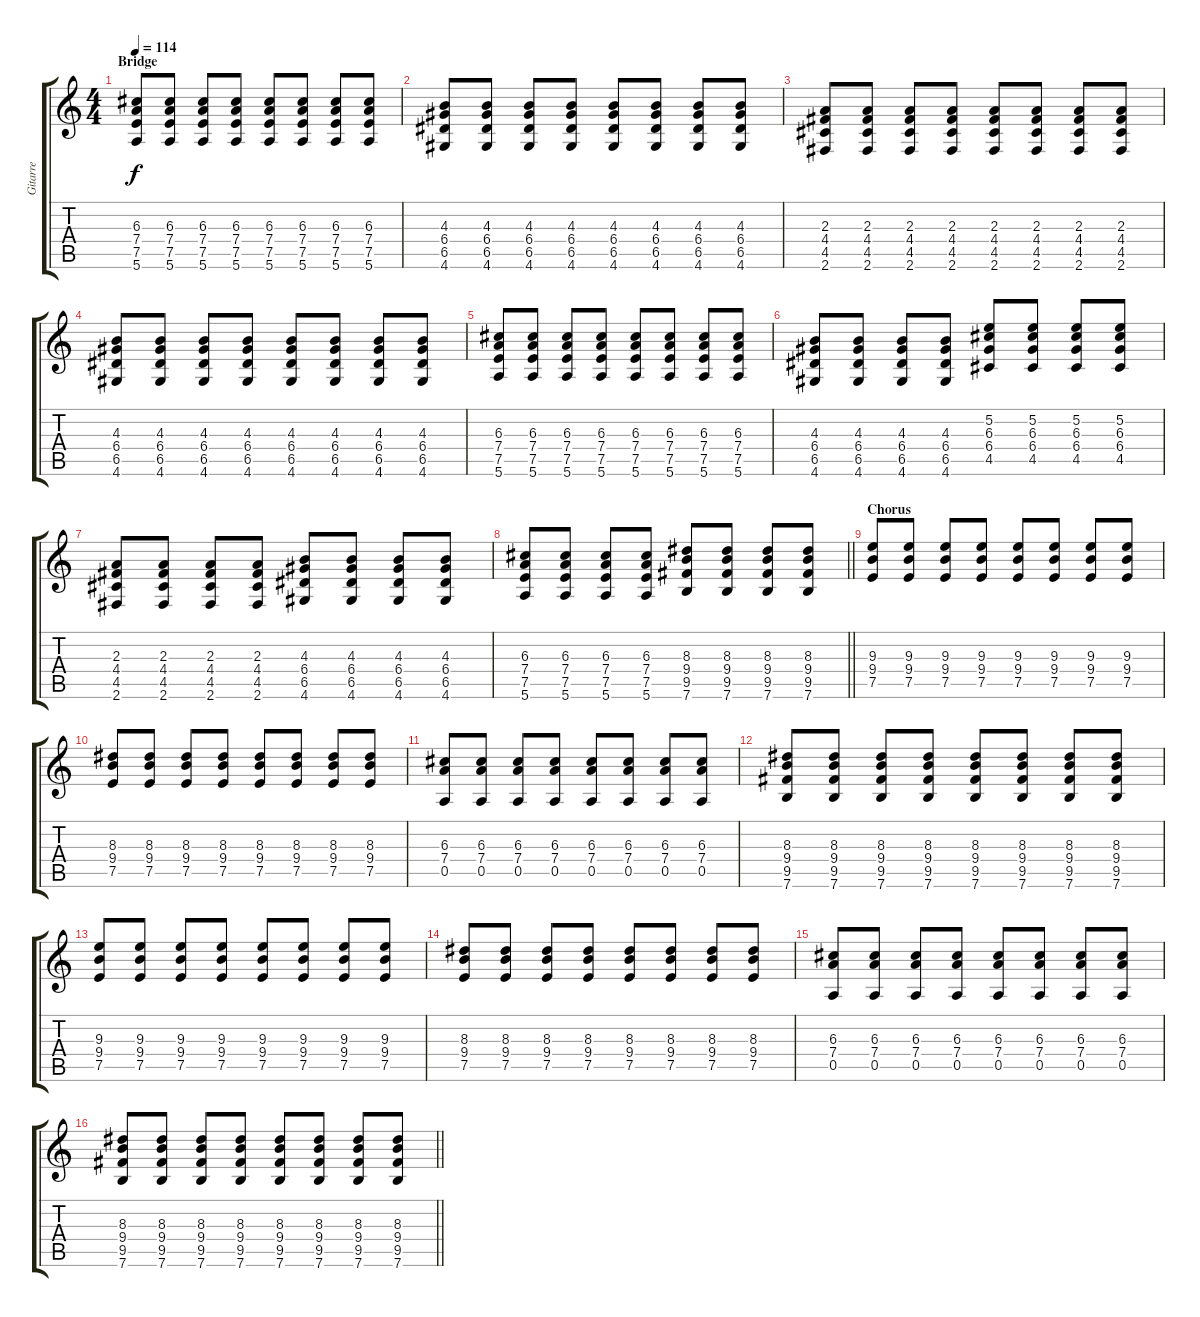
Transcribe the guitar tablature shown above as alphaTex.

\track ("Gitarre" "Gitarre") {instrument electricguitarjazz}
\staff {score tabs}
\tuning (E4 B3 G3 D3 A2 E2) {hide}
\ts (4 4)
\section ("" "Bridge")
\tempo 114
\clef g2
\ks c
(6.3 7.4 7.5 5.6).8{dy f} (6.3 7.4 7.5 5.6).8 (6.3 7.4 7.5 5.6).8 (6.3 7.4 7.5 5.6).8 (6.3 7.4 7.5 5.6).8 (6.3 7.4 7.5 5.6).8 (6.3 7.4 7.5 5.6).8 (6.3 7.4 7.5 5.6).8 |
(4.3 6.4 6.5 4.6).8 (4.3 6.4 6.5 4.6).8 (4.3 6.4 6.5 4.6).8 (4.3 6.4 6.5 4.6).8 (4.3 6.4 6.5 4.6).8 (4.3 6.4 6.5 4.6).8 (4.3 6.4 6.5 4.6).8 (4.3 6.4 6.5 4.6).8 |
(2.3 4.4 4.5 2.6).8 (2.3 4.4 4.5 2.6).8 (2.3 4.4 4.5 2.6).8 (2.3 4.4 4.5 2.6).8 (2.3 4.4 4.5 2.6).8 (2.3 4.4 4.5 2.6).8 (2.3 4.4 4.5 2.6).8 (2.3 4.4 4.5 2.6).8 |
(4.3 6.4 6.5 4.6).8 (4.3 6.4 6.5 4.6).8 (4.3 6.4 6.5 4.6).8 (4.3 6.4 6.5 4.6).8 (4.3 6.4 6.5 4.6).8 (4.3 6.4 6.5 4.6).8 (4.3 6.4 6.5 4.6).8 (4.3 6.4 6.5 4.6).8 |
(6.3 7.4 7.5 5.6).8 (6.3 7.4 7.5 5.6).8 (6.3 7.4 7.5 5.6).8 (6.3 7.4 7.5 5.6).8 (6.3 7.4 7.5 5.6).8 (6.3 7.4 7.5 5.6).8 (6.3 7.4 7.5 5.6).8 (6.3 7.4 7.5 5.6).8 |
(4.3 6.4 6.5 4.6).8 (4.3 6.4 6.5 4.6).8 (4.3 6.4 6.5 4.6).8 (4.3 6.4 6.5 4.6).8 (5.2 6.3 6.4 4.5).8 (5.2 6.3 6.4 4.5).8 (5.2 6.3 6.4 4.5).8 (5.2 6.3 6.4 4.5).8 |
(2.3 4.4 4.5 2.6).8 (2.3 4.4 4.5 2.6).8 (2.3 4.4 4.5 2.6).8 (2.3 4.4 4.5 2.6).8 (4.3 6.4 6.5 4.6).8 (4.3 6.4 6.5 4.6).8 (4.3 6.4 6.5 4.6).8 (4.3 6.4 6.5 4.6).8 |
\barLineRight lightlight
(6.3 7.4 7.5 5.6).8 (6.3 7.4 7.5 5.6).8 (6.3 7.4 7.5 5.6).8 (6.3 7.4 7.5 5.6).8 (8.3 9.4 9.5 7.6).8 (8.3 9.4 9.5 7.6).8 (8.3 9.4 9.5 7.6).8 (8.3 9.4 9.5 7.6).8 |
\section ("" "Chorus")
(9.3 9.4 7.5).8 (9.3 9.4 7.5).8 (9.3 9.4 7.5).8 (9.3 9.4 7.5).8 (9.3 9.4 7.5).8 (9.3 9.4 7.5).8 (9.3 9.4 7.5).8 (9.3 9.4 7.5).8 |
(8.3 9.4 7.5).8 (8.3 9.4 7.5).8 (8.3 9.4 7.5).8 (8.3 9.4 7.5).8 (8.3 9.4 7.5).8 (8.3 9.4 7.5).8 (8.3 9.4 7.5).8 (8.3 9.4 7.5).8 |
(6.3 7.4 0.5).8 (6.3 7.4 0.5).8 (6.3 7.4 0.5).8 (6.3 7.4 0.5).8 (6.3 7.4 0.5).8 (6.3 7.4 0.5).8 (6.3 7.4 0.5).8 (6.3 7.4 0.5).8 |
(8.3 9.4 9.5 7.6).8 (8.3 9.4 9.5 7.6).8 (8.3 9.4 9.5 7.6).8 (8.3 9.4 9.5 7.6).8 (8.3 9.4 9.5 7.6).8 (8.3 9.4 9.5 7.6).8 (8.3 9.4 9.5 7.6).8 (8.3 9.4 9.5 7.6).8 |
(9.3 9.4 7.5).8 (9.3 9.4 7.5).8 (9.3 9.4 7.5).8 (9.3 9.4 7.5).8 (9.3 9.4 7.5).8 (9.3 9.4 7.5).8 (9.3 9.4 7.5).8 (9.3 9.4 7.5).8 |
(8.3 9.4 7.5).8 (8.3 9.4 7.5).8 (8.3 9.4 7.5).8 (8.3 9.4 7.5).8 (8.3 9.4 7.5).8 (8.3 9.4 7.5).8 (8.3 9.4 7.5).8 (8.3 9.4 7.5).8 |
(6.3 7.4 0.5).8 (6.3 7.4 0.5).8 (6.3 7.4 0.5).8 (6.3 7.4 0.5).8 (6.3 7.4 0.5).8 (6.3 7.4 0.5).8 (6.3 7.4 0.5).8 (6.3 7.4 0.5).8 |
\barLineRight lightlight
(8.3 9.4 9.5 7.6).8 (8.3 9.4 9.5 7.6).8 (8.3 9.4 9.5 7.6).8 (8.3 9.4 9.5 7.6).8 (8.3 9.4 9.5 7.6).8 (8.3 9.4 9.5 7.6).8 (8.3 9.4 9.5 7.6).8 (8.3 9.4 9.5 7.6).8
